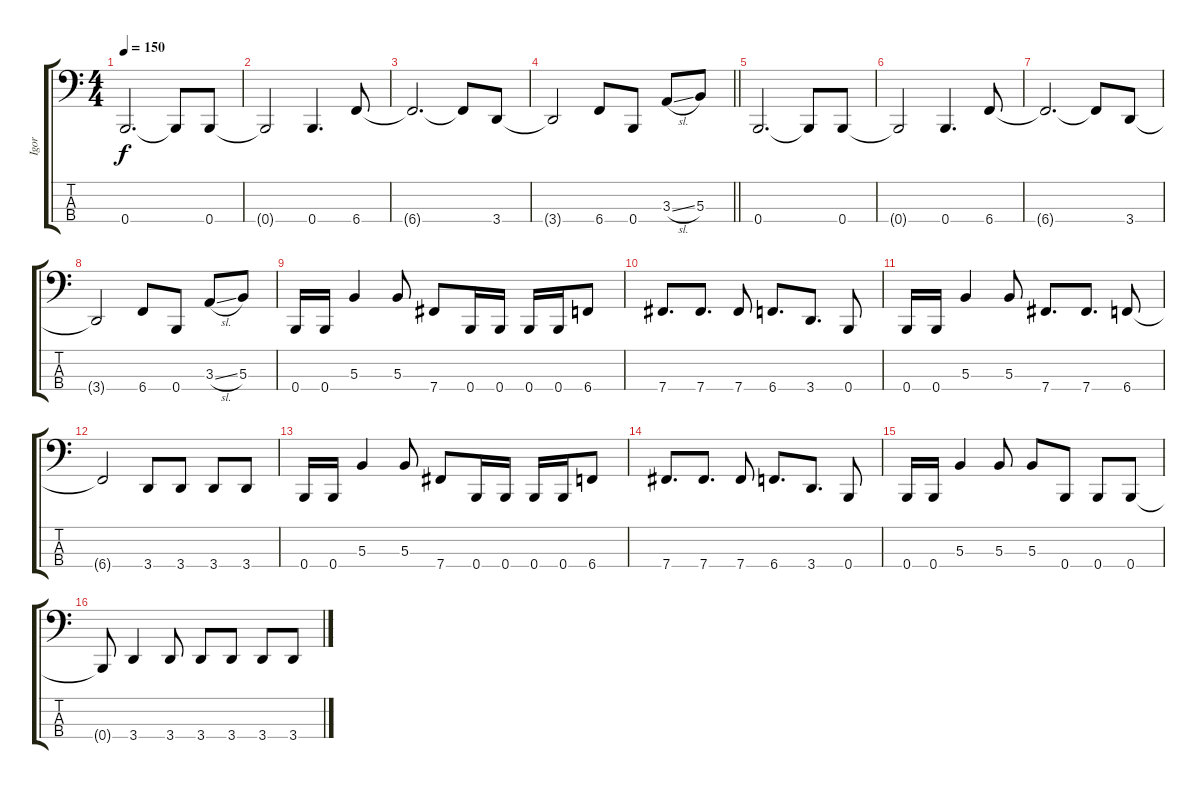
\track ("Igor" "Igor") {instrument slapbass1}
\staff {score tabs}
\tuning (E2 B1 Gb1 B0) {hide}
\ts (4 4)
\tempo 150
\clef f4
\ks c
0.4.2{d dy f} 0.4{t}.8 0.4.8 |
0.4{t}.2 0.4.4{d} 6.4.8 |
6.4{t}.2{d} 6.4{t}.8 3.4.8 |
\barLineRight lightlight
3.4{t}.2 6.4.8 0.4.8 3.3{sl}.8 5.3.8 |
0.4.2{d} 0.4{t}.8 0.4.8 |
0.4{t}.2 0.4.4{d} 6.4.8 |
6.4{t}.2{d} 6.4{t}.8 3.4.8 |
3.4{t}.2 6.4.8 0.4.8 3.3{sl}.8 5.3.8 |
0.4.16 0.4.16 5.3.4 5.3.8 7.4.8 0.4.16 0.4.16 0.4.16 0.4.16 6.4.8 |
7.4.8{d} 7.4.8{d} 7.4.8 6.4.8{d} 3.4.8{d} 0.4.8 |
0.4.16 0.4.16 5.3.4 5.3.8 7.4.8{d} 7.4.8{d} 6.4.8 |
6.4{t}.2 3.4.8 3.4.8 3.4.8 3.4.8 |
0.4.16 0.4.16 5.3.4 5.3.8 7.4.8 0.4.16 0.4.16 0.4.16 0.4.16 6.4.8 |
7.4.8{d} 7.4.8{d} 7.4.8 6.4.8{d} 3.4.8{d} 0.4.8 |
0.4.16 0.4.16 5.3.4 5.3.8 5.3.8 0.4.8 0.4.8 0.4.8 |
0.4{t}.8 3.4.4 3.4.8 3.4.8 3.4.8 3.4.8 3.4.8
